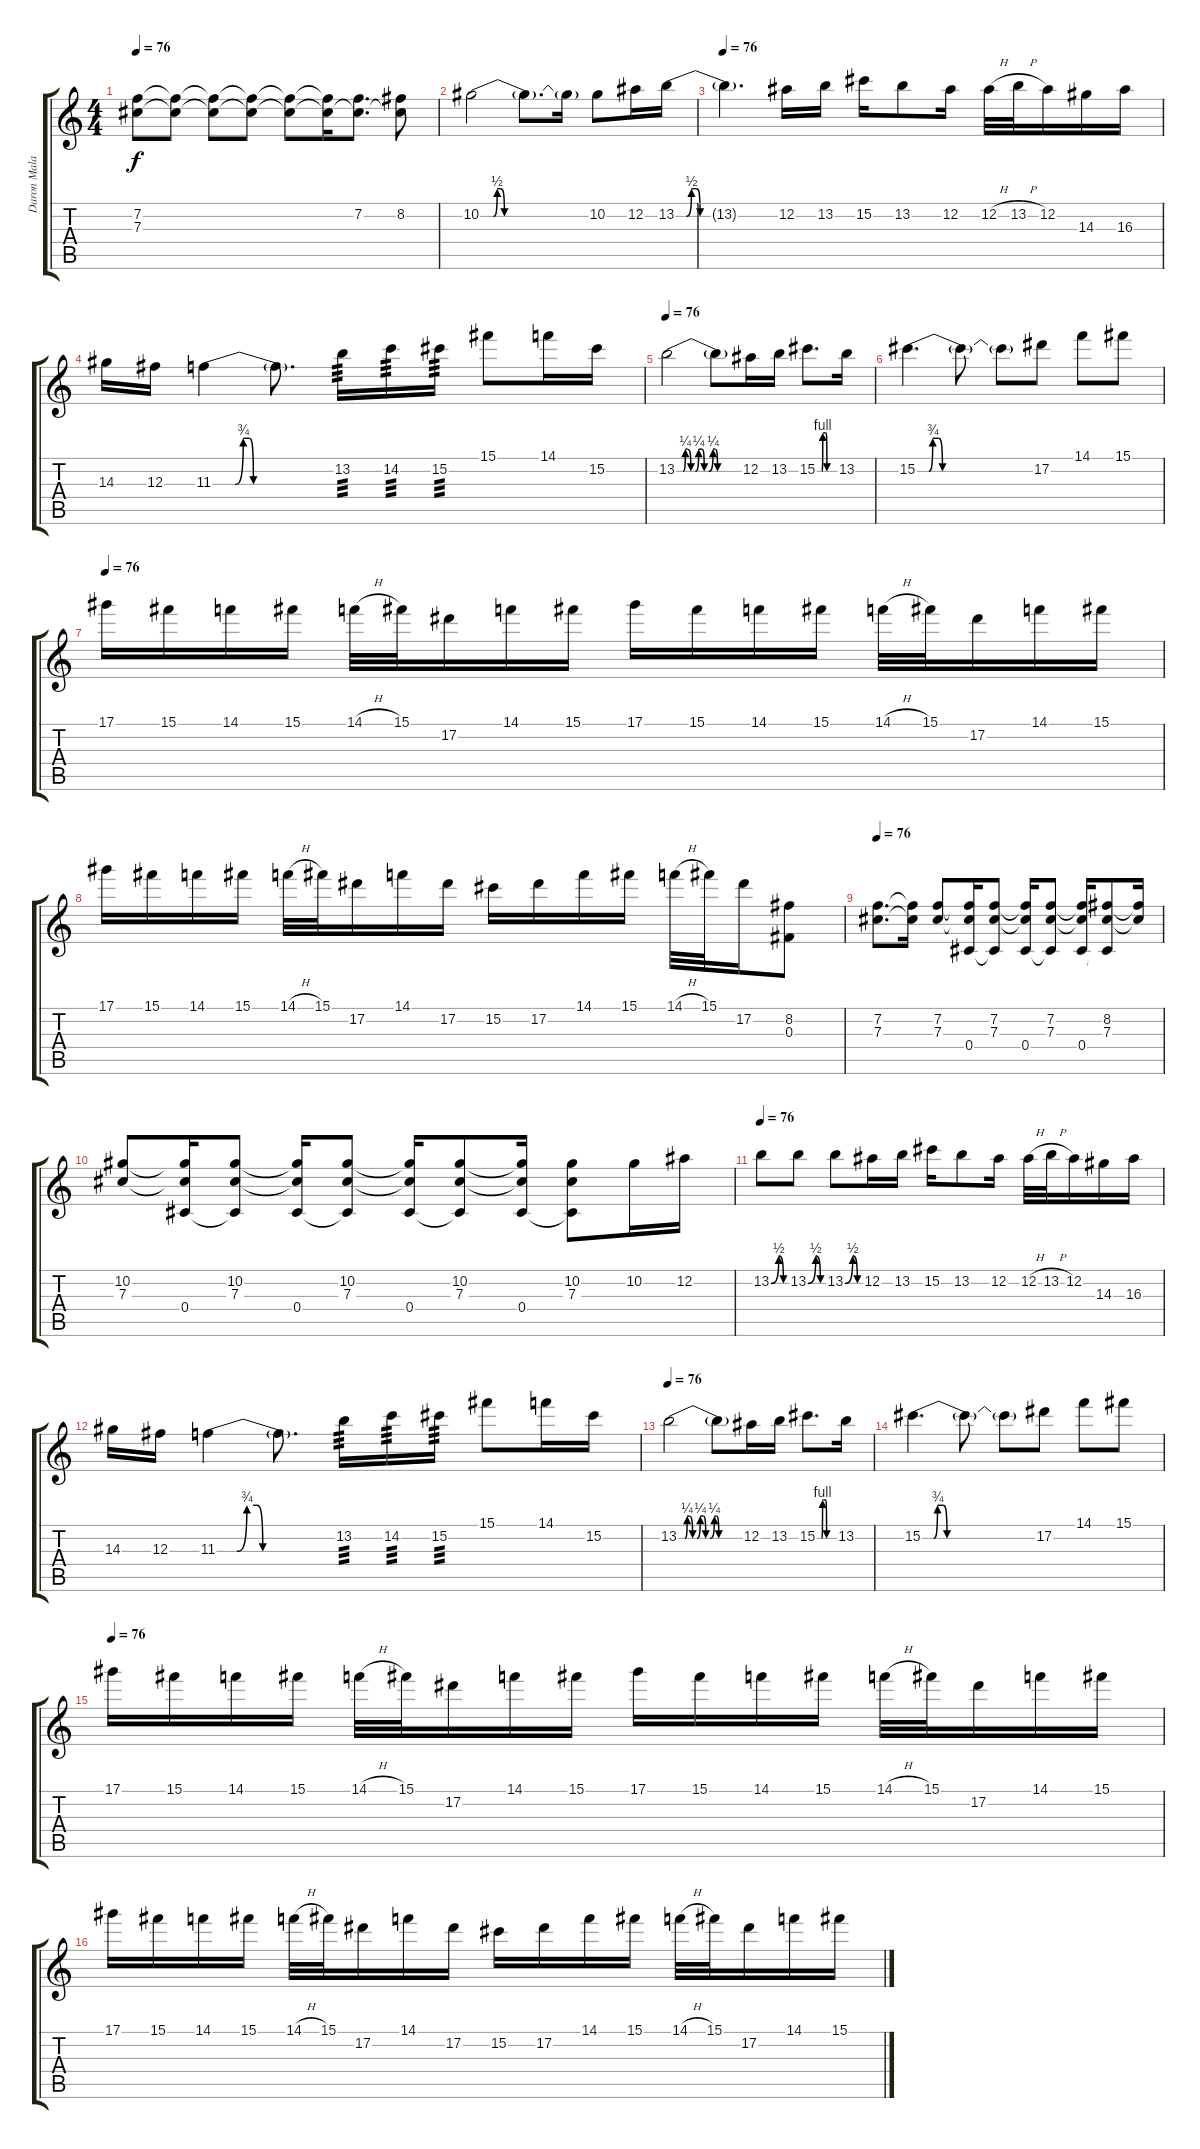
\track ("Daron Malakian" "Daron Mala") {instrument distortionguitar}
\staff {score tabs}
\tuning (Eb4 Bb3 Gb3 Db3 Ab2 Db2) {hide}
\ts (4 4)
\tempo 76
\clef g2
\ks c
(7.2 7.3).8{dy f} (7.2{t} 7.3{t}).8 (7.2{t} 7.3{t}).8 (7.2{t} 7.3{t}).8 (7.2{t} 7.3{t}).8 (7.2{t} 7.3{t}).16 (7.2 7.3{t}).8{d} (8.2 7.3{t}).8 |
10.2{be (custom 0 0 7 0 9 2 11 2 13 0 17 0 23 0 30 0 45 0 60 0)}.2 10.2{t}.8{d} 10.2{t}.16 10.2.8 12.2.16 13.2{be (custom 0 0 6 0 9 2 12 2 14 0 20 0 30 0 45 0 60 0)}.16 |
\tempo 76
13.2{t}.4{d} 12.2.16 13.2.16 15.2.16 13.2.8 12.2.16 12.2{h}.32 13.2{h}.32 12.2.16 14.3.16 16.3.16 |
14.3.16 12.3.16 11.3{be (custom 0 0 11 0 15 3 18 3 20 0 30 0 45 0 60 0)}.4 11.3{t}.8{d} 13.2.16{tp 3} 14.2.16{tp 3} 15.2.16{tp 3} 15.1.8 14.1.16 15.2.16 |
\tempo 76
13.2{be (custom 0 0 6 0 8 1 10 1 13 0 17 0 20 1 23 1 25 0 29 0 33 1 35 1 37 0 42 0 48 0 50 0 54 0 60 0)}.2 13.2{t}.8 12.2.16 13.2.16 15.2{be (custom 0 0 9 0 16 0 19 4 23 4 28 4 30 4 33 0 60 0)}.8{d} 13.2.16 |
15.2{be (custom 0 0 6 0 8 3 11 3 13 0 45 0 60 0)}.4{d} 15.2{t}.8 15.2{t}.8 17.2.8 14.1.8 15.1.8 |
\tempo 76
17.1.16 15.1.16 14.1.16 15.1.16 14.1{h}.32 15.1.32 17.2.16 14.1.16 15.1.16 17.1.16 15.1.16 14.1.16 15.1.16 14.1{h}.32 15.1.32 17.2.16 14.1.16 15.1.16 |
17.1.16 15.1.16 14.1.16 15.1.16 14.1{h}.32 15.1.32 17.2.16 14.1.16 17.2.16 15.2.16 17.2.16 14.1.16 15.1.16 14.1{h}.32 15.1.32 17.2.16 (8.2 0.3).8 |
\tempo 76
(7.2 7.3).8{d} (7.2{t} 7.3{t}).16 (7.2 7.3).8 (7.2{t} 7.3{t} 0.4).16 (7.2 7.3 0.4{t}).8 (7.2{t} 7.3{t} 0.4).16 (7.2 7.3 0.4{t}).8 (7.2{t} 7.3{t} 0.4).16 (8.2 7.3 0.4{t}).8 (8.2{t} 7.3{t}).16 |
(10.2 7.3).8 (10.2{t} 7.3{t} 0.4).16 (10.2 7.3 0.4{t}).8 (10.2{t} 7.3{t} 0.4).16 (10.2 7.3 0.4{t}).8 (10.2{t} 7.3{t} 0.4).16 (10.2 7.3 0.4{t}).8 (10.2{t} 7.3{t} 0.4).16 (10.2 7.3 0.4{t}).8 10.2.16 12.2.16 |
\tempo 76
13.2{be (custom 0 0 30 2 48 0 60 0)}.8 13.2{be (custom 0 0 30 2 48 0 60 0)}.8 13.2{be (custom 0 0 30 2 48 0 58 0 60 0)}.8 12.2.16 13.2.16 15.2.16 13.2.8 12.2.16 12.2{h}.32 13.2{h}.32 12.2.16 14.3.16 16.3.16 |
14.3.16 12.3.16 11.3{be (custom 0 0 10 0 15 3 20 3 23 0 45 0 60 0)}.4 11.3{t}.8{d} 13.2.16{tp 3} 14.2.16{tp 3} 15.2.16{tp 3} 15.1.8 14.1.16 15.2.16 |
\tempo 76
13.2{be (custom 0 0 6 0 8 1 10 1 13 0 17 0 20 1 23 1 25 0 29 0 33 1 35 1 37 0 42 0 48 0 50 0 54 0 60 0)}.2 13.2{t}.8 12.2.16 13.2.16 15.2{be (custom 0 0 9 0 16 0 19 4 23 4 28 4 30 4 33 0 60 0)}.8{d} 13.2.16 |
15.2{be (custom 0 0 6 0 8 3 11 3 13 0 45 0 60 0)}.4{d} 15.2{t}.8 15.2{t}.8 17.2.8 14.1.8 15.1.8 |
\tempo 76
17.1.16 15.1.16 14.1.16 15.1.16 14.1{h}.32 15.1.32 17.2.16 14.1.16 15.1.16 17.1.16 15.1.16 14.1.16 15.1.16 14.1{h}.32 15.1.32 17.2.16 14.1.16 15.1.16 |
17.1.16 15.1.16 14.1.16 15.1.16 14.1{h}.32 15.1.32 17.2.16 14.1.16 17.2.16 15.2.16 17.2.16 14.1.16 15.1.16 14.1{h}.32 15.1.32 17.2.16 14.1.16 15.1.16
